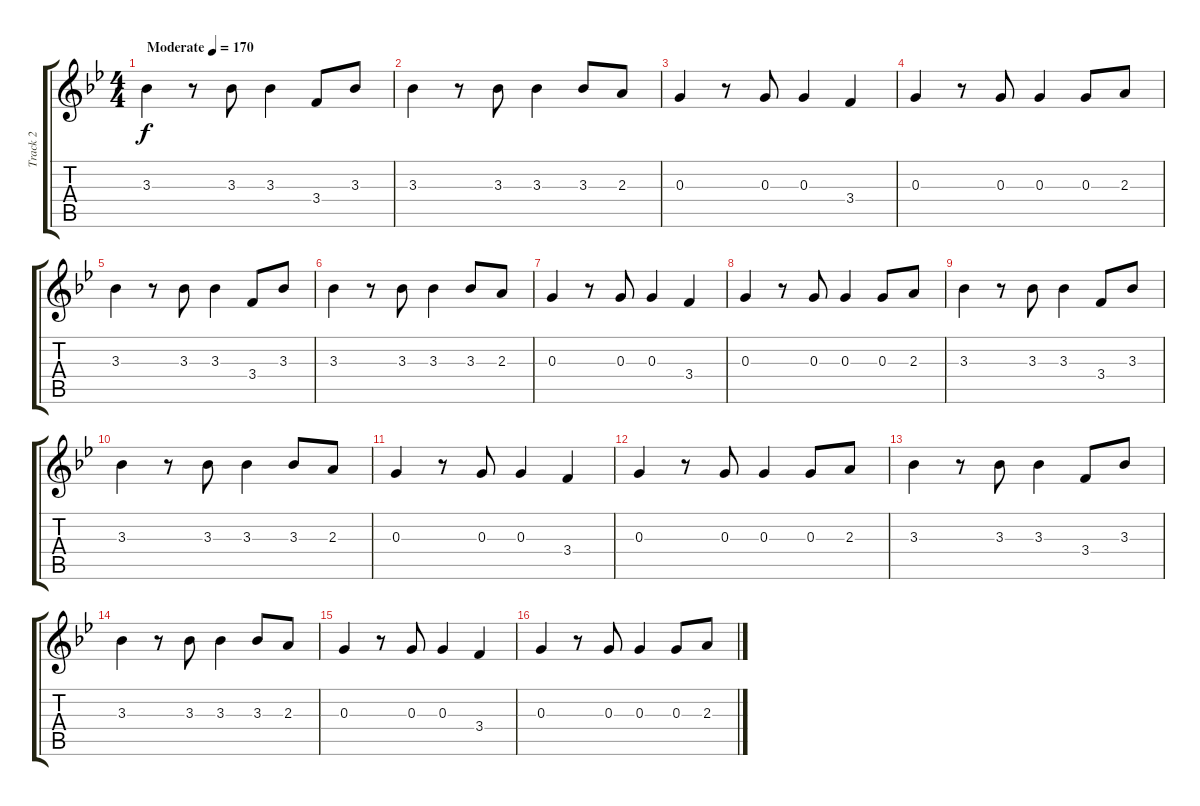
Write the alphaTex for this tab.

\track ("Track 2" "Track 2") {instrument electricguitarmuted}
\staff {score tabs}
\tuning (E4 B3 G3 D3 A2 E2) {hide}
\ts (4 4)
\tempo (170 "Moderate")
\clef g2
\ks bb
3.3.4{dy f instrument electricguitarmuted} r.8 3.3.8 3.3.4 3.4.8 3.3.8 |
3.3.4 r.8 3.3.8 3.3.4 3.3.8 2.3.8 |
0.3.4 r.8 0.3.8 0.3.4 3.4.4 |
0.3.4 r.8 0.3.8 0.3.4 0.3.8 2.3.8 |
3.3.4 r.8 3.3.8 3.3.4 3.4.8 3.3.8 |
3.3.4 r.8 3.3.8 3.3.4 3.3.8 2.3.8 |
0.3.4 r.8 0.3.8 0.3.4 3.4.4 |
0.3.4 r.8 0.3.8 0.3.4 0.3.8 2.3.8 |
3.3.4 r.8 3.3.8 3.3.4 3.4.8 3.3.8 |
3.3.4 r.8 3.3.8 3.3.4 3.3.8 2.3.8 |
0.3.4 r.8 0.3.8 0.3.4 3.4.4 |
0.3.4 r.8 0.3.8 0.3.4 0.3.8 2.3.8 |
3.3.4 r.8 3.3.8 3.3.4 3.4.8 3.3.8 |
3.3.4 r.8 3.3.8 3.3.4 3.3.8 2.3.8 |
0.3.4 r.8 0.3.8 0.3.4 3.4.4 |
0.3.4 r.8 0.3.8 0.3.4 0.3.8 2.3.8
